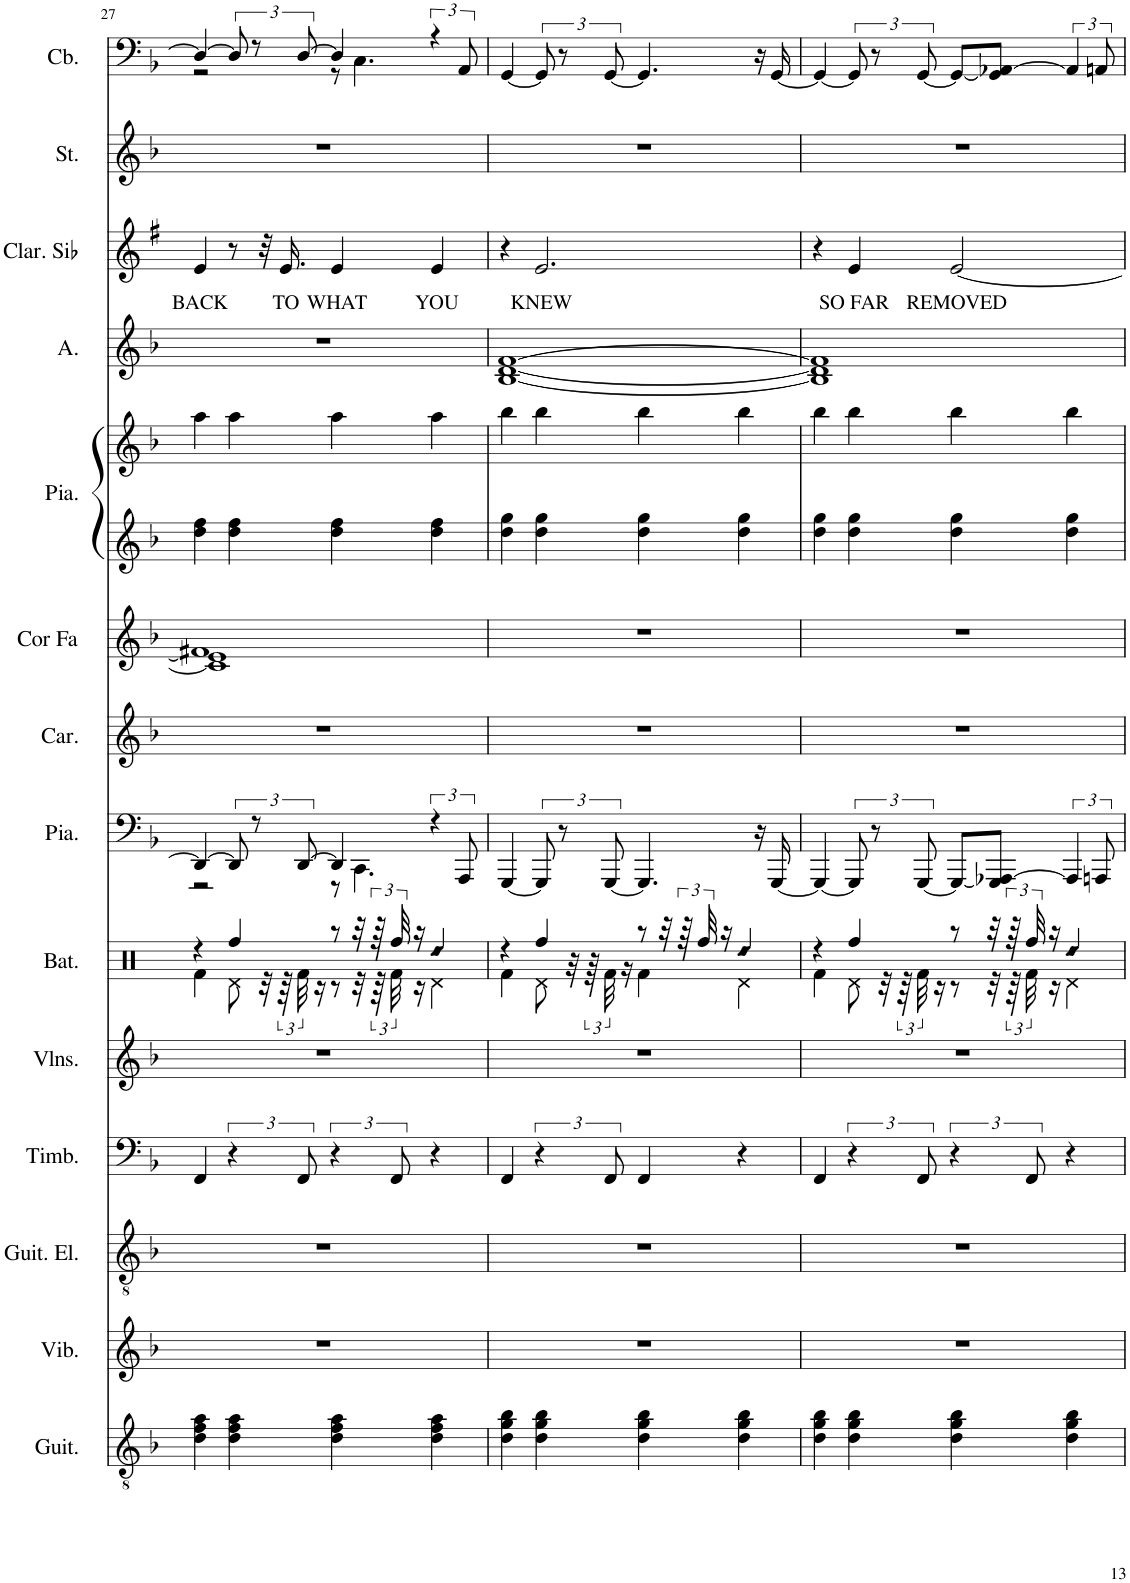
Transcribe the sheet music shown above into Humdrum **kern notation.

**kern	**kern	**kern	**kern	**kern	**kern	**kern	**kern	**kern	**kern	**kern	**kern	**kern	**text	**kern	**kern
*part14	*part13	*part12	*part11	*part10	*part9	*part8	*part7	*part6	*part5	*part5	*part4	*part3	*part3	*part2	*part1
*staff15	*staff14	*staff13	*staff12	*staff11	*staff10	*staff9	*staff8	*staff7	*staff6	*staff5	*staff4	*staff3	*staff3	*staff2	*staff1
*I"Guitare acoustique, Acoustic Guitar (steel)	*I"Vibraphone, Vibraphone	*I"Guitare électrique, Electric Guitar (clean)	*I"Timbales, Timpani Ensemble	*I"Violons, String Ensemble 1	*I"Batterie, Drums	*I"Piano, Bright Acoustic Piano	*I"Carillon, Tubular Bells	*I"Cor en Fa, French Horn	*I"Piano, Acoustic Grand Piano	*	*I"Alto, Choir Aahs	*I"Clarinette en Sib	*	*I"Cordes, String Ensemble 2	*I"Contrebasse, Acoustic Bass
*I'Guit.	*I'Vib.	*I'Guit. El.	*I'Timb.	*I'Vlns.	*I'Bat.	*I'Pia.	*I'Car.	*I'Cor Fa	*I'Pia.	*	*I'A.	*I'Clar. Sib	*	*I'St.	*I'Cb.
!!LO:PB:g=z
*clefGv2	*clefG2	*clefGv2	*clefF4	*clefG2	*clefX	*clefF4	*clefG2	*clefG2	*clefG2	*clefG2	*clefG2	*clefG2	*	*clefG2	*clefF4
*	*	*	*	*	*	*	*	*Trd4c7	*	*	*	*Trd1c2	*	*	*Trd7c12
*k[b-]	*k[b-]	*k[b-]	*k[b-]	*k[b-]	*k[]	*k[b-]	*k[b-]	*k[b-]	*k[b-]	*k[b-]	*k[b-]	*k[f#]	*	*k[b-]	*k[b-]
*M4/4	*M4/4	*M4/4	*M4/4	*M4/4	*M4/4	*M4/4	*M4/4	*M4/4	*M4/4	*M4/4	*M4/4	*M4/4	*	*M4/4	*M4/4
=27	=27	=27	=27	=27	=27	=27	=27	=27	=27	=27	=27	=27	=27	=27	=27
*	*	*	*	*	*^	*^	*	*^	*	*	*	*	*	*	*
!	!	!	!	!	!	!	!	!	!	!	!	!	!	!	!	!LO:LY:b	!	!
*	*	*	*	*	*	*	*	*	*	*	*	*	*	*	*	*	*	*^
4d\ 4f\ 4a\	1r	1r	4FF/	1r	4r	4Rf\	4DD/_	2r	1r	1f#X	1c] 1e]	4dd\ 4ff\	4aa\	1r	4e/	BACK	1r	4D/_	2r
4d\ 4f\ 4a\	.	.	6r	.	4Rff/	8Rd\	12DD/]	.	.	.	.	4dd\ 4ff\	4aa\	.	8r	.	.	12D/]	.
.	.	.	.	.	.	.	12r	.	.	.	.	.	.	.	.	.	.	12r	.
.	.	.	.	.	.	32r	.	.	.	.	.	.	.	.	32r	.	.	.	.
!	!	!	!	!	!	!	!	!	!	!	!	!	!	!	!	!LO:LY:b	!	!	!
.	.	.	.	.	.	96r	.	.	.	.	.	.	.	.	16.e/	TO	.	.	.
.	.	.	12FF/	.	.	48Rf\	[12DD/	.	.	.	.	.	.	.	.	.	.	[12D/	.
.	.	.	.	.	.	16r	.	.	.	.	.	.	.	.	.	.	.	.	.
!	!	!	!	!	!	!	!	!	!	!	!	!	!	!	!	!LO:LY:b	!	!	!
4d\ 4f\ 4a\	.	.	6r	.	8r	8r	4DD/]	8r	.	.	.	4dd\ 4ff\	4aa\	.	4e/	WHAT	.	4D/]	8r
.	.	.	.	.	32r	32r	.	4.CC\	.	.	.	.	.	.	.	.	.	.	4.C\
.	.	.	.	.	96r	96r	.	.	.	.	.	.	.	.	.	.	.	.	.
.	.	.	12FF/	.	48Rff/	48Rf\	.	.	.	.	.	.	.	.	.	.	.	.	.
.	.	.	.	.	16r	16r	.	.	.	.	.	.	.	.	.	.	.	.	.
!	!	!	!	!	!LO:N:head=diamond	!	!	!	!	!	!	!	!	!	!	!LO:LY:b	!	!	!
4d\ 4f\ 4a\	.	.	4r	.	4Rdd/	4Rd\	6r	.	.	.	.	4dd\ 4ff\	4aa\	.	4e/	YOU	.	6r	.
.	.	.	.	.	.	.	12AAA/	.	.	.	.	.	.	.	.	.	.	12AA/	.
*	*	*	*	*	*	*	*v	*v	*	*v	*v	*	*	*	*	*	*	*v	*v
=28	=28	=28	=28	=28	=28	=28	=28	=28	=28	=28	=28	=28	=28	=28	=28	=28
4d\ 4g\ 4b-\	1r	1r	4FF/	1r	4r	4Rf\	[4GGG/	1r	1r	4dd\ 4gg\	4bb-\	[1B- [1d [1f	4r	.	1r	[4GG/
!	!	!	!	!	!	!	!	!	!	!	!	!	!	!LO:LY:b	!	!
4d\ 4g\ 4b-\	.	.	6r	.	4Rff/	8Rd\	12GGG/]	.	.	4dd\ 4gg\	4bb-\	.	2.e/	KNEW	.	12GG/]
.	.	.	.	.	.	.	12r	.	.	.	.	.	.	.	.	12r
.	.	.	.	.	.	32r	.	.	.	.	.	.	.	.	.	.
.	.	.	.	.	.	96r	.	.	.	.	.	.	.	.	.	.
.	.	.	12FF/	.	.	48Rf\	[12GGG/	.	.	.	.	.	.	.	.	[12GG/
.	.	.	.	.	.	16r	.	.	.	.	.	.	.	.	.	.
4d\ 4g\ 4b-\	.	.	4FF/	.	8r	4Rf\	4.GGG/]	.	.	4dd\ 4gg\	4bb-\	.	.	.	.	4.GG/]
.	.	.	.	.	32r	.	.	.	.	.	.	.	.	.	.	.
.	.	.	.	.	96r	.	.	.	.	.	.	.	.	.	.	.
.	.	.	.	.	48Rff/	.	.	.	.	.	.	.	.	.	.	.
.	.	.	.	.	16r	.	.	.	.	.	.	.	.	.	.	.
!	!	!	!	!	!LO:N:head=diamond	!	!	!	!	!	!	!	!	!	!	!
4d\ 4g\ 4b-\	.	.	4r	.	4Rdd/	4Rd\	.	.	.	4dd\ 4gg\	4bb-\	.	.	.	.	.
.	.	.	.	.	.	.	16r	.	.	.	.	.	.	.	.	16r
.	.	.	.	.	.	.	[16GGG/	.	.	.	.	.	.	.	.	[16GG/
=29	=29	=29	=29	=29	=29	=29	=29	=29	=29	=29	=29	=29	=29	=29	=29	=29
4d\ 4g\ 4b-\	1r	1r	4FF/	1r	4r	4Rf\	4GGG/_	1r	1r	4dd\ 4gg\	4bb-\	1B-] 1d] 1f]	4r	.	1r	4GG/_
!	!	!	!	!	!	!	!	!	!	!	!	!	!	!LO:LY:b	!	!
4d\ 4g\ 4b-\	.	.	6r	.	4Rff/	8Rd\	12GGG/]	.	.	4dd\ 4gg\	4bb-\	.	4e/	SO FAR	.	12GG/]
.	.	.	.	.	.	.	12r	.	.	.	.	.	.	.	.	12r
.	.	.	.	.	.	32r	.	.	.	.	.	.	.	.	.	.
.	.	.	.	.	.	96r	.	.	.	.	.	.	.	.	.	.
.	.	.	12FF/	.	.	48Rf\	[12GGG/	.	.	.	.	.	.	.	.	[12GG/
.	.	.	.	.	.	16r	.	.	.	.	.	.	.	.	.	.
!	!	!	!	!	!	!	!	!	!	!	!	!	!	!LO:LY:b	!	!
4d\ 4g\ 4b-\	.	.	6r	.	8r	8r	8GGG/L_	.	.	4dd\ 4gg\	4bb-\	.	[2e/	REMOVED	.	8GG/L_
.	.	.	.	.	32r	32r	8GGG/] [8AAA-X/J	.	.	.	.	.	.	.	.	8GG/] [8AA-X/J
.	.	.	.	.	96r	96r	.	.	.	.	.	.	.	.	.	.
.	.	.	12FF/	.	48Rff/	48Rf\	.	.	.	.	.	.	.	.	.	.
.	.	.	.	.	16r	16r	.	.	.	.	.	.	.	.	.	.
!	!	!	!	!	!LO:N:head=diamond	!	!	!	!	!	!	!	!	!	!	!
4d\ 4g\ 4b-\	.	.	4r	.	4Rdd/	4Rd\	6AAA-/]	.	.	4dd\ 4gg\	4bb-\	.	.	.	.	6AA-/]
.	.	.	.	.	.	.	12AAAn/	.	.	.	.	.	.	.	.	12AAn/
*	*	*	*	*	*v	*v	*	*	*	*	*	*	*	*	*	*
=	=	=	=	=	=	=	=	=	=	=	=	=	=	=	=
*-	*-	*-	*-	*-	*-	*-	*-	*-	*-	*-	*-	*-	*-	*-	*-
